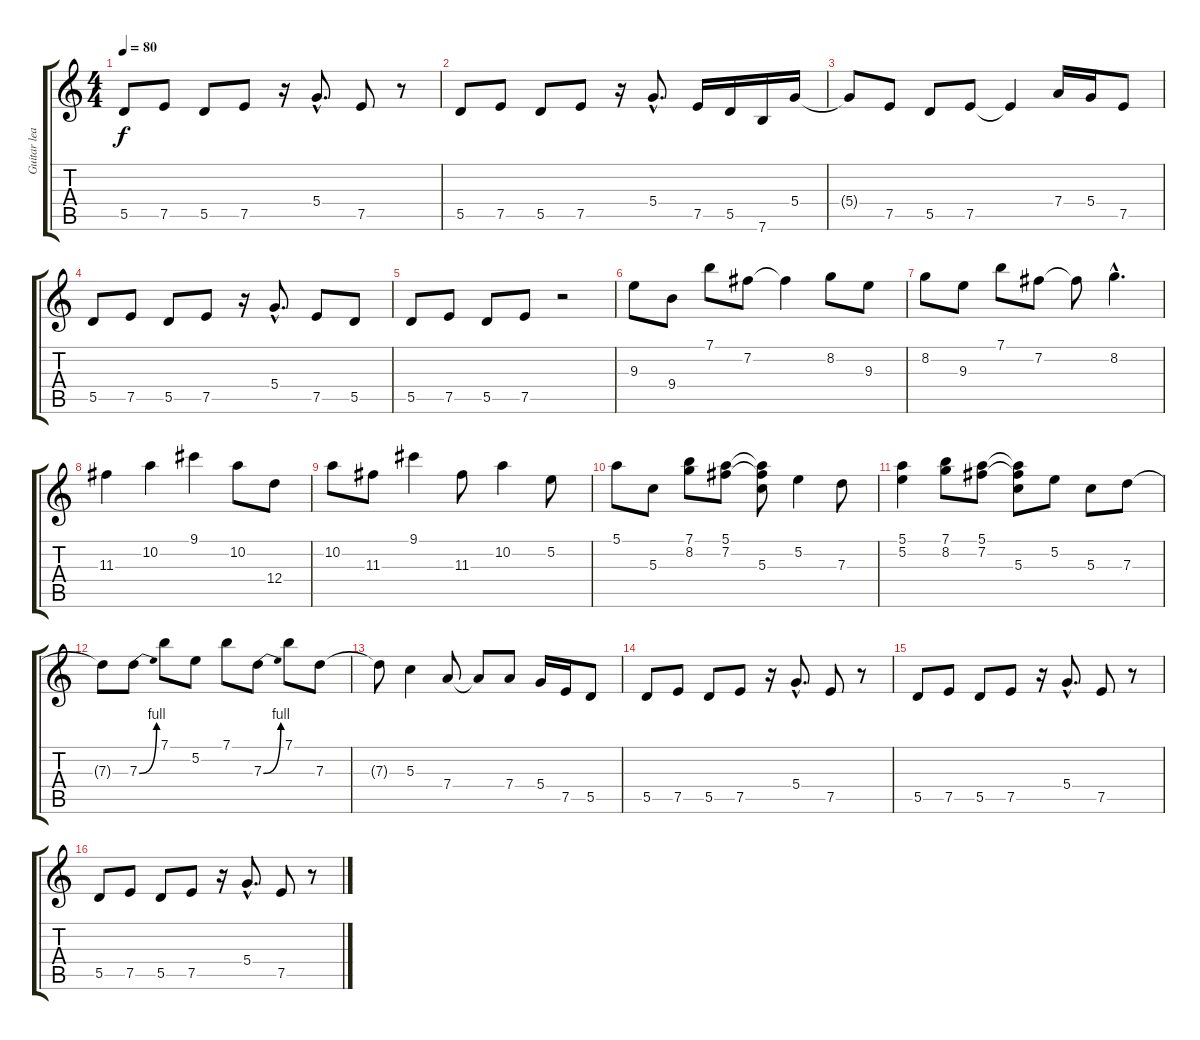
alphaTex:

\track ("Guitar lead" "Guitar lea") {instrument electricguitarmuted}
\staff {score tabs}
\tuning (E4 B3 G3 D3 A2 E2) {hide}
\ts (4 4)
\tempo 80
\clef g2
\ks c
5.5.8{dy f} 7.5.8 5.5.8 7.5.8 r.16 5.4{hac}.8{d} 7.5.8 r.8 |
5.5.8 7.5.8 5.5.8 7.5.8 r.16 5.4{hac}.8{d} 7.5.16 5.5.16 7.6.16 5.4.16 |
5.4{t}.8 7.5.8 5.5.8 7.5.8 7.5{t}.4 7.4.16 5.4.16 7.5.8 |
5.5.8 7.5.8 5.5.8 7.5.8 r.16 5.4{hac}.8{d} 7.5.8 5.5.8 |
5.5.8 7.5.8 5.5.8 7.5.8 r.2 |
9.3.8 9.4.8 7.1.8 7.2.8 7.2{t}.4 8.2.8 9.3.8 |
8.2.8 9.3.8 7.1.8 7.2.8 7.2{t}.8 8.2{hac}.4{d} |
11.3.4 10.2.4 9.1.4 10.2.8 12.4.8 |
10.2.8 11.3.8 9.1.4 11.3.8 10.2.4 5.2.8 |
5.1.8 5.3.8 (7.1 8.2).8 (5.1 7.2).8 (5.1{t} 7.2{t} 5.3).8 5.2.4 7.3.8 |
(5.1 5.2).4 (7.1 8.2).8 (5.1 7.2).8 (5.1{t} 7.2{t} 5.3).8 5.2.8 5.3.8 7.3.8 |
7.3{t}.8 7.3{be (bend 0 0 60 4)}.8 7.1.8 5.2.8 7.1.8 7.3{be (bend 0 0 60 4)}.8 7.1.8 7.3.8 |
7.3{t}.8 5.3.4 7.4.8 7.4{t}.8 7.4.8 5.4.16 7.5.16 5.5.8 |
5.5.8 7.5.8 5.5.8 7.5.8 r.16 5.4{hac}.8{d} 7.5.8 r.8 |
5.5.8 7.5.8 5.5.8 7.5.8 r.16 5.4{hac}.8{d} 7.5.8 r.8 |
5.5.8 7.5.8 5.5.8 7.5.8 r.16 5.4{hac}.8{d} 7.5.8 r.8
